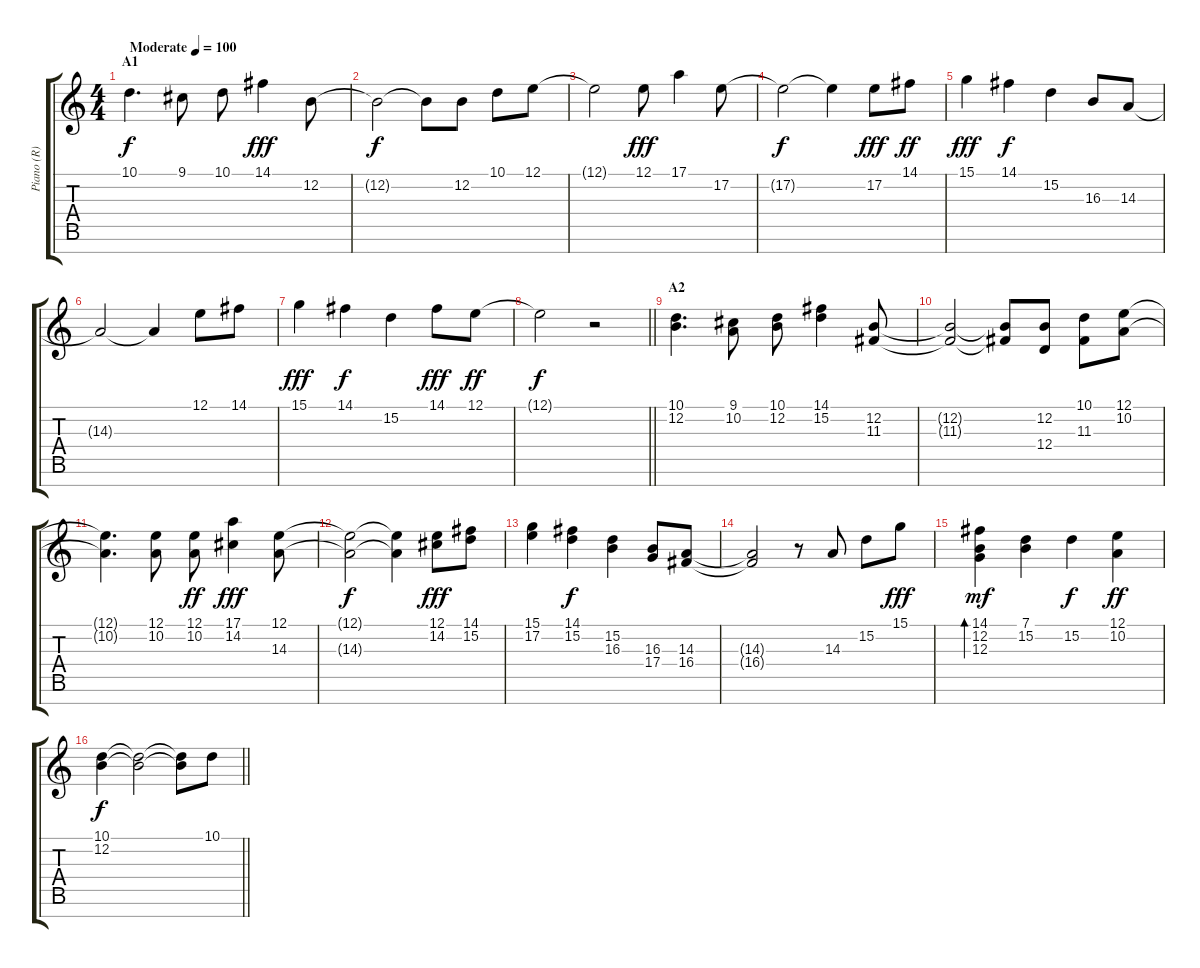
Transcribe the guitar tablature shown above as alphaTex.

\track ("Piano (R)" "Piano (R)") {instrument acousticgrandpiano}
\staff {score tabs}
\tuning (E4 B3 G3 D3 A2 E2 B1) {hide}
\ts (4 4)
\section ("" "A1")
\tempo (100 "Moderate")
\clef g2
\ks c
10.1.4{d dy f volume 16 instrument acousticgrandpiano} 9.1.8 10.1.8 14.1.4{dy fff} 12.2.8 |
12.2{t}.2{dy f} 12.2{t}.8 12.2.8 10.1.8 12.1.8 |
12.1{t}.2 12.1.8{dy fff} 17.1.4 17.2.8 |
17.2{t}.2{dy f} 17.2{t}.4 17.2.8{dy fff} 14.1.8{dy ff} |
15.1.4{dy fff} 14.1.4{dy f} 15.2.4 16.3.8 14.3.8 |
14.3{t}.2 14.3{t}.4 12.1.8 14.1.8 |
15.1.4{dy fff} 14.1.4{dy f} 15.2.4 14.1.8{dy fff} 12.1.8{dy ff} |
\barLineRight lightlight
12.1{t}.2{dy f} r.2 |
\section ("" "A2")
(10.1 12.2).4{d} (9.1 10.2).8 (10.1 12.2).8 (14.1 15.2).4 (12.2 11.3).8 |
(12.2{t} 11.3{t}).2 (12.2{t} 11.3{t}).8 (12.2 12.4).8 (10.1 11.3).8 (12.1 10.2).8 |
(12.1{t} 10.2{t}).4{d} (12.1 10.2).8 (12.1 10.2).8{dy ff} (17.1 14.2).4{dy fff} (12.1 14.3).8 |
(12.1{t} 14.3{t}).2{dy f} (12.1{t} 14.3{t}).4 (12.1 14.2).8{dy fff} (14.1 15.2).8 |
(15.1 17.2).4 (14.1 15.2).4{dy f} (15.2 16.3).4 (16.3 17.4).8 (14.3 16.4).8 |
(14.3{t} 16.4{t}).2 r.8 14.3.8 15.2.8 15.1.8{dy fff} |
(14.1 12.2 12.3).4{bd 120 dy mf} (7.1 15.2).4 15.2.4{dy f} (12.1 10.2).4{dy ff} |
\barLineRight lightlight
(10.1 12.2).4{dy f} (10.1{t} 12.2{t}).2 (10.1{t} 12.2{t}).8 10.1.8
